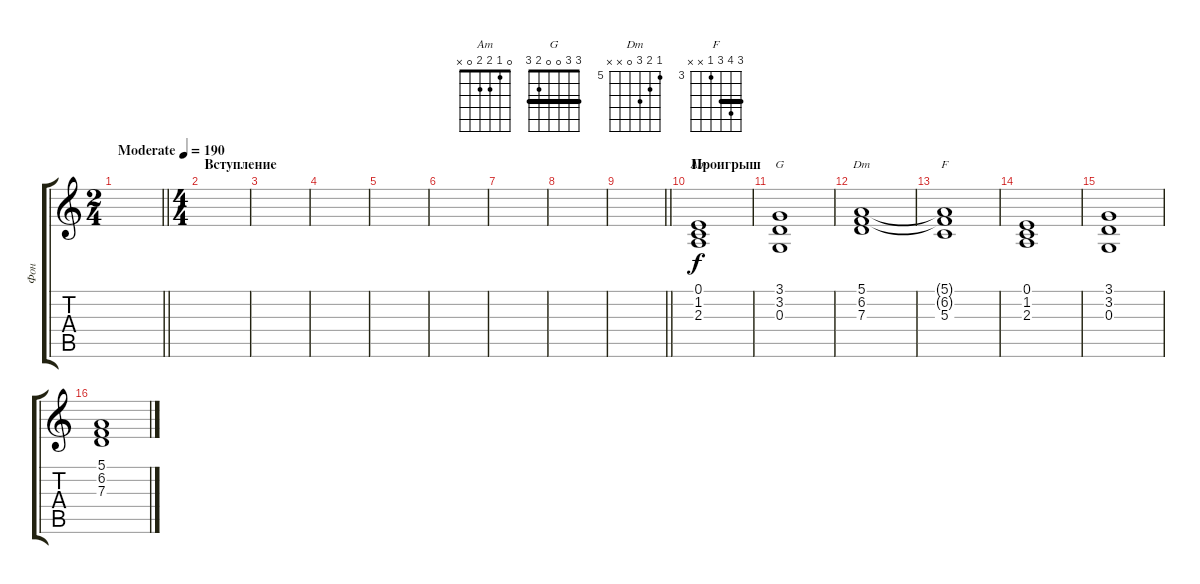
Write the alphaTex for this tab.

\track ("Фон" "Фон") {instrument pad2warm}
\staff {score tabs}
\tuning (E4 B3 G3 D3 A2 E2) {hide}
\chord ("Am" 0 1 2 2 0 x)
\chord ("G" 3 3 0 0 2 3) {barre 3}
\chord ("Dm" 5 6 7 0 x x) {firstfret 5}
\chord ("F" 5 6 5 3 x x) {firstfret 3 barre 5}
\ts (2 4)
\tempo (190 "Moderate")
\clef g2
\barLineRight lightlight
\ks c
|
\ts (4 4)
\section ("" "Вступление")
|
|
|
|
|
|
|
\barLineRight lightlight
|
\section ("" "Проигрыш")
(0.1 1.2 2.3).1{ch "Am"} |
(3.1 3.2 0.3).1{ch "G"} |
(5.1 6.2 7.3).1{ch "Dm"} |
(5.1{t} 6.2{t} 5.3).1{ch "F"} |
(0.1 1.2 2.3).1 |
(3.1 3.2 0.3).1 |
(5.1 6.2 7.3).1
